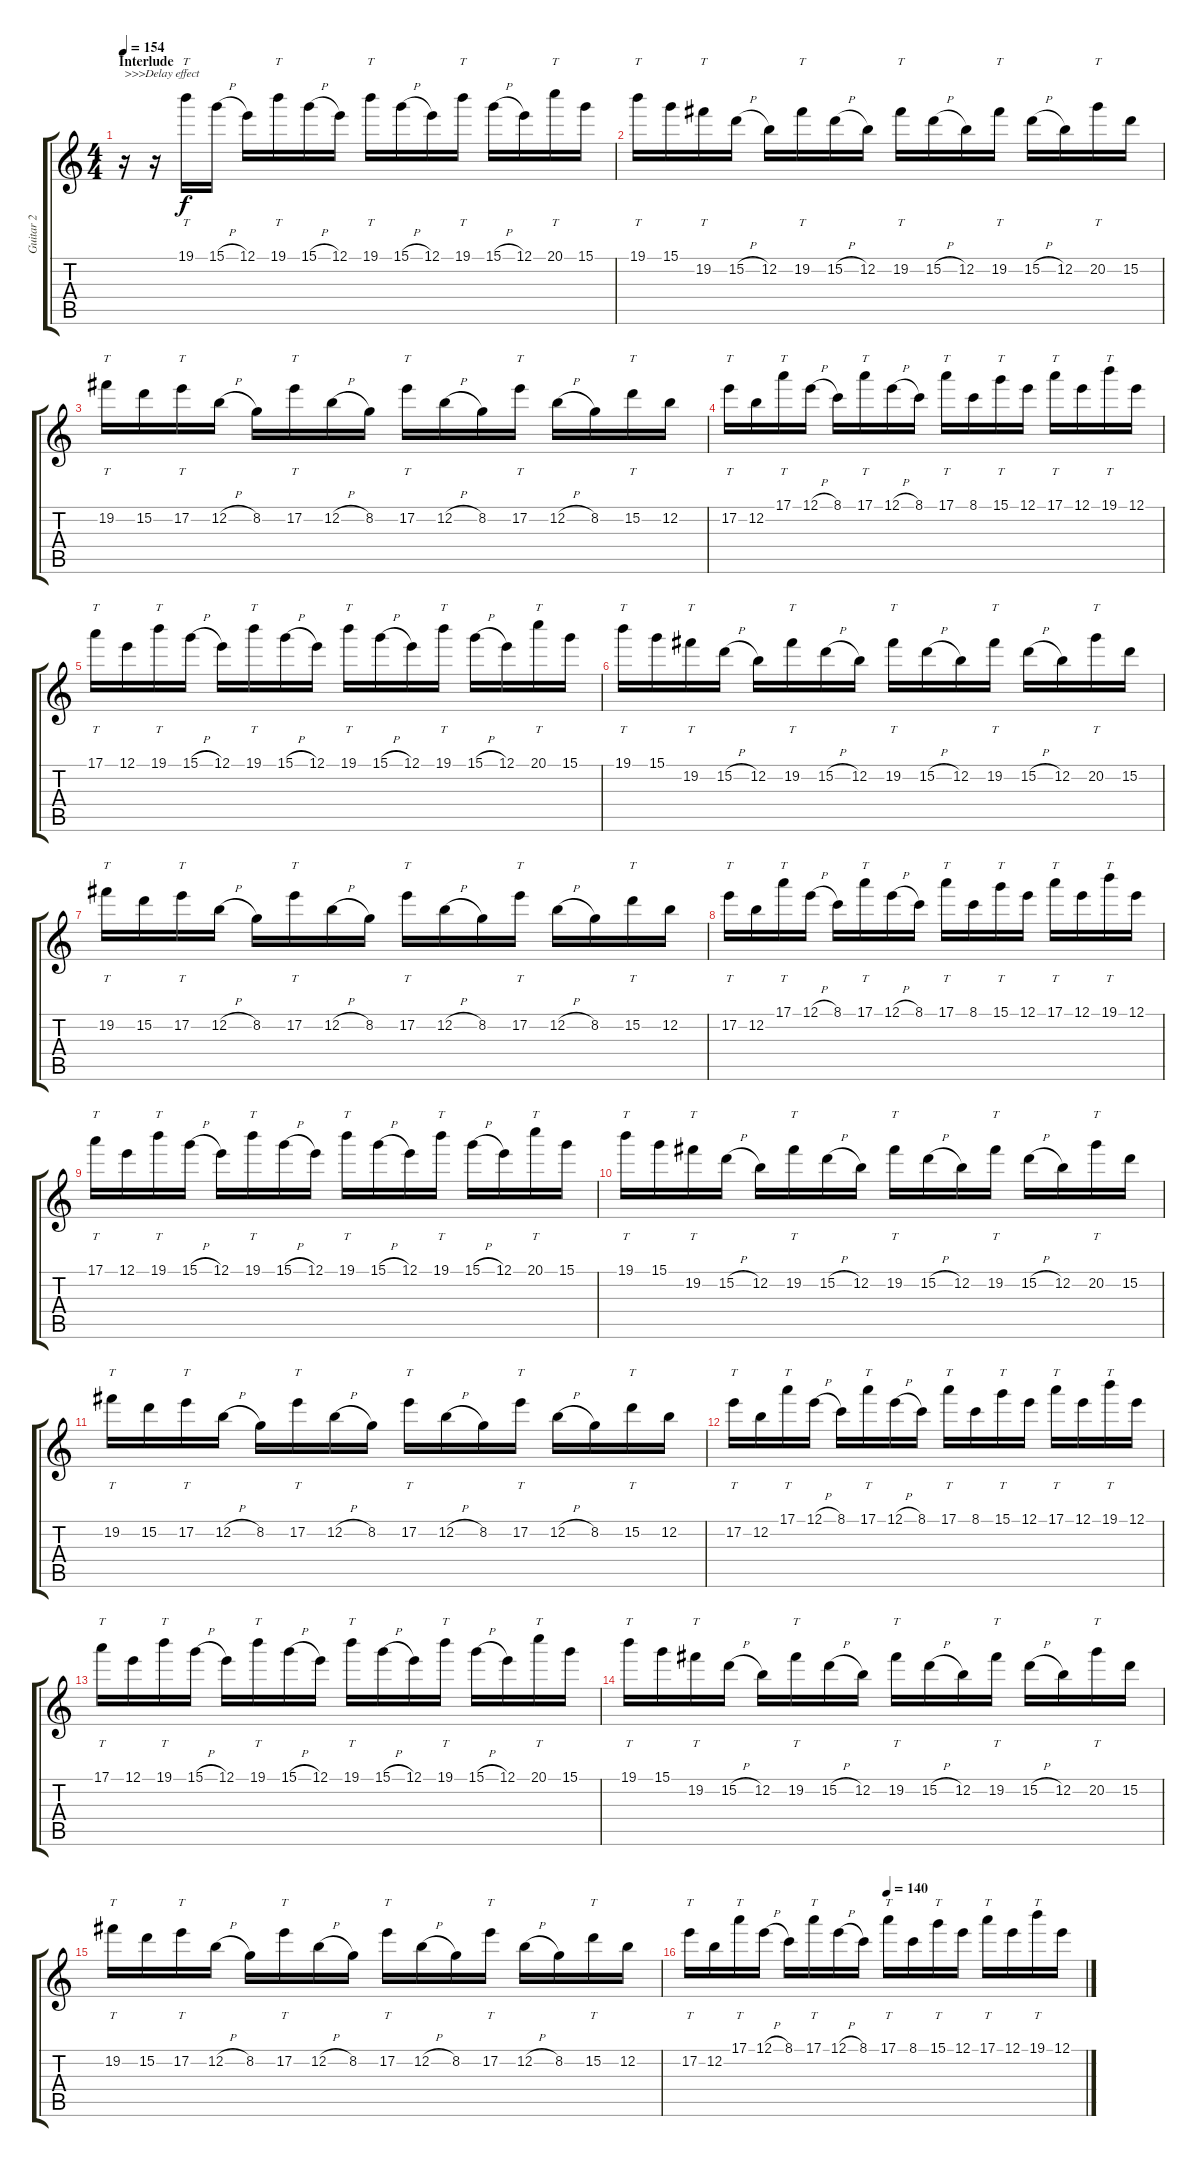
\track ("Guitar 2 " "Guitar 2 ") {instrument distortionguitar}
\staff {score tabs}
\tuning (E4 B3 G3 D3 A2 E2) {hide}
\ts (4 4)
\section ("" "Interlude")
\tempo 154
\clef g2
\ks c
r.16{txt ">>>Delay effect" dy f} r.16 19.1.16{tt volume 10} 15.1{h}.16 12.1.16 19.1.16{tt} 15.1{h}.16 12.1.16 19.1.16{tt} 15.1{h}.16 12.1.16 19.1.16{tt} 15.1{h}.16 12.1.16 20.1.16{tt} 15.1.16 |
19.1.16{tt} 15.1.16 19.2.16{tt} 15.2{h}.16 12.2.16 19.2.16{tt} 15.2{h}.16 12.2.16 19.2.16{tt} 15.2{h}.16 12.2.16 19.2.16{tt} 15.2{h}.16 12.2.16 20.2.16{tt} 15.2.16 |
19.2.16{tt} 15.2.16 17.2.16{tt} 12.2{h}.16 8.2.16 17.2.16{tt} 12.2{h}.16 8.2.16 17.2.16{tt} 12.2{h}.16 8.2.16 17.2.16{tt} 12.2{h}.16 8.2.16 15.2.16{tt} 12.2.16 |
17.2.16{tt} 12.2.16 17.1.16{tt} 12.1{h}.16 8.1.16 17.1.16{tt} 12.1{h}.16 8.1.16 17.1.16{tt} 8.1.16 15.1.16{tt} 12.1.16 17.1.16{tt} 12.1.16 19.1.16{tt} 12.1.16 |
17.1.16{tt} 12.1.16 19.1.16{tt} 15.1{h}.16 12.1.16 19.1.16{tt} 15.1{h}.16 12.1.16 19.1.16{tt} 15.1{h}.16 12.1.16 19.1.16{tt} 15.1{h}.16 12.1.16 20.1.16{tt} 15.1.16 |
19.1.16{tt} 15.1.16 19.2.16{tt} 15.2{h}.16 12.2.16 19.2.16{tt} 15.2{h}.16 12.2.16 19.2.16{tt} 15.2{h}.16 12.2.16 19.2.16{tt} 15.2{h}.16 12.2.16 20.2.16{tt} 15.2.16 |
19.2.16{tt} 15.2.16 17.2.16{tt} 12.2{h}.16 8.2.16 17.2.16{tt} 12.2{h}.16 8.2.16 17.2.16{tt} 12.2{h}.16 8.2.16 17.2.16{tt} 12.2{h}.16 8.2.16 15.2.16{tt} 12.2.16 |
17.2.16{tt} 12.2.16 17.1.16{tt} 12.1{h}.16 8.1.16 17.1.16{tt} 12.1{h}.16 8.1.16 17.1.16{tt} 8.1.16 15.1.16{tt} 12.1.16 17.1.16{tt} 12.1.16 19.1.16{tt} 12.1.16 |
17.1.16{tt} 12.1.16 19.1.16{tt} 15.1{h}.16 12.1.16 19.1.16{tt} 15.1{h}.16 12.1.16 19.1.16{tt} 15.1{h}.16 12.1.16 19.1.16{tt} 15.1{h}.16 12.1.16 20.1.16{tt} 15.1.16 |
19.1.16{tt} 15.1.16 19.2.16{tt} 15.2{h}.16 12.2.16 19.2.16{tt} 15.2{h}.16 12.2.16 19.2.16{tt} 15.2{h}.16 12.2.16 19.2.16{tt} 15.2{h}.16 12.2.16 20.2.16{tt} 15.2.16 |
19.2.16{tt} 15.2.16 17.2.16{tt} 12.2{h}.16 8.2.16 17.2.16{tt} 12.2{h}.16 8.2.16 17.2.16{tt} 12.2{h}.16 8.2.16 17.2.16{tt} 12.2{h}.16 8.2.16 15.2.16{tt} 12.2.16 |
17.2.16{tt} 12.2.16 17.1.16{tt} 12.1{h}.16 8.1.16 17.1.16{tt} 12.1{h}.16 8.1.16 17.1.16{tt} 8.1.16 15.1.16{tt} 12.1.16 17.1.16{tt} 12.1.16 19.1.16{tt} 12.1.16 |
17.1.16{tt} 12.1.16 19.1.16{tt} 15.1{h}.16 12.1.16 19.1.16{tt} 15.1{h}.16 12.1.16 19.1.16{tt} 15.1{h}.16 12.1.16 19.1.16{tt} 15.1{h}.16 12.1.16 20.1.16{tt} 15.1.16 |
19.1.16{tt} 15.1.16 19.2.16{tt} 15.2{h}.16 12.2.16 19.2.16{tt} 15.2{h}.16 12.2.16 19.2.16{tt} 15.2{h}.16 12.2.16 19.2.16{tt} 15.2{h}.16 12.2.16 20.2.16{tt} 15.2.16 |
19.2.16{tt} 15.2.16 17.2.16{tt} 12.2{h}.16 8.2.16 17.2.16{tt} 12.2{h}.16 8.2.16 17.2.16{tt} 12.2{h}.16 8.2.16 17.2.16{tt} 12.2{h}.16 8.2.16 15.2.16{tt} 12.2.16 |
\tempo (140 0.5)
17.2.16{tt} 12.2.16 17.1.16{tt} 12.1{h}.16 8.1.16 17.1.16{tt} 12.1{h}.16 8.1.16 17.1.16{tt} 8.1.16 15.1.16{tt} 12.1.16 17.1.16{tt} 12.1.16 19.1.16{tt} 12.1.16
